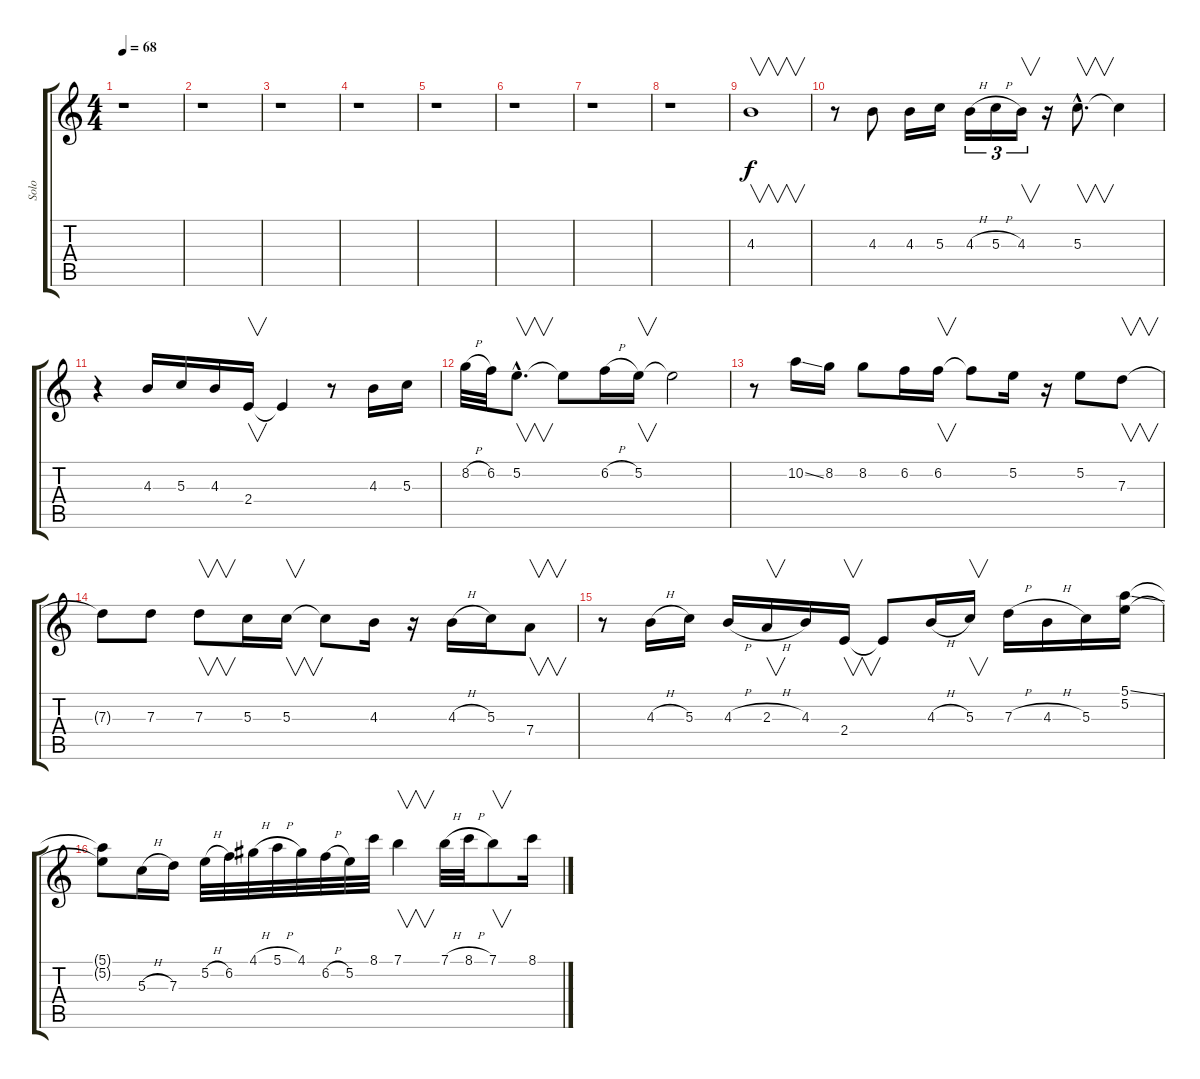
\track ("Solo" "Solo") {instrument acousticguitarnylon}
\staff {score tabs}
\tuning (E4 B3 G3 D3 A2 E2) {hide}
\ts (4 4)
\tempo 68
\clef g2
\ks c
r.1{dy f instrument acousticguitarnylon} |
r.1 |
r.1 |
r.1 |
r.1 |
r.1 |
r.1 |
r.1 |
4.3.1{v} |
r.8 4.3.8 4.3.16 5.3.16 4.3{h}.16{tu (3 2)} 5.3{h}.16{tu (3 2)} 4.3.16{v tu (3 2)} r.16 5.3{hac}.8{v d} 5.3{t}.4 |
r.4 4.3.16 5.3.16 4.3.16 2.4.16{v} 2.4{t}.4 r.8 4.3.16 5.3.16 |
8.2{h}.32 6.2.32 5.2{hac}.8{v d} 5.2{t}.8 6.2{h}.16 5.2.16{v} 5.2{t}.2 |
r.8 10.2{ss}.16 8.2.16 8.2.8 6.2.16 6.2.16{v} 6.2{t}.8 5.2.16 r.16 5.2.8 7.3.8{v} |
7.3{t}.8 7.3.8 7.3.8{v} 5.3.16 5.3.16{v} 5.3{t}.8 4.3.16 r.16 4.3{h}.16 5.3.16 7.4.8{v} |
r.8 4.3{h}.16 5.3.16 4.3{h}.16 2.3{h}.16{v} 4.3.16 2.4.16{v} 2.4{t}.8 4.3{h}.16 5.3.16{v} 7.3{h}.16 4.3{h}.16 5.3.16 (5.1{ss} 5.2).16 |
(5.1{t} 5.2{t}).8 5.3{h}.16 7.3.16 5.2{h}.32 6.2.32 4.1{h}.32 5.1{h}.32 4.1.32 6.2{h}.32 5.2.32 8.1.32 7.1.4{v} 7.1{h}.32 8.1{h}.32 7.1.8{v} 8.1.16
